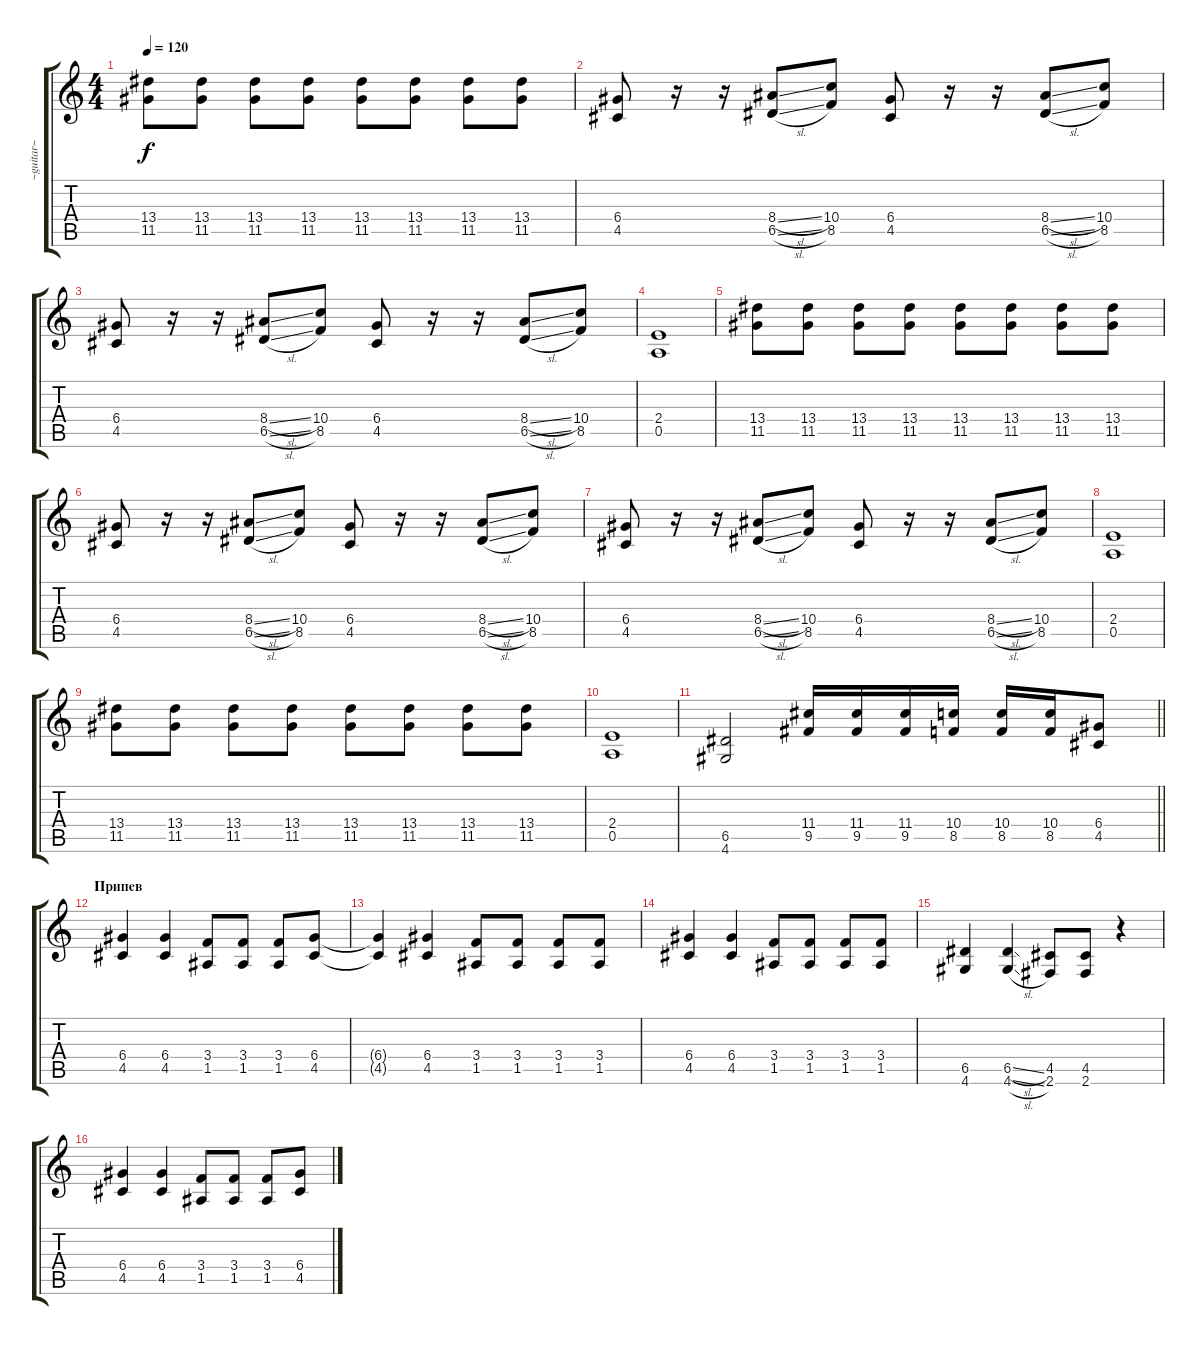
\track ("~guitar~" "~guitar~") {instrument overdrivenguitar}
\staff {score tabs}
\tuning (E4 B3 G3 D3 A2 E2) {hide}
\ts (4 4)
\tempo 120
\clef g2
\ks c
(13.4 11.5).8{dy f} (13.4 11.5).8 (13.4 11.5).8 (13.4 11.5).8 (13.4 11.5).8 (13.4 11.5).8 (13.4 11.5).8 (13.4 11.5).8 |
(6.4 4.5).8 r.16 r.16 (8.4{sl} 6.5{sl}).8 (10.4 8.5).8 (6.4 4.5).8 r.16 r.16 (8.4{sl} 6.5{sl}).8 (10.4 8.5).8 |
(6.4 4.5).8 r.16 r.16 (8.4{sl} 6.5{sl}).8 (10.4 8.5).8 (6.4 4.5).8 r.16 r.16 (8.4{sl} 6.5{sl}).8 (10.4 8.5).8 |
(2.4 0.5).1 |
(13.4 11.5).8 (13.4 11.5).8 (13.4 11.5).8 (13.4 11.5).8 (13.4 11.5).8 (13.4 11.5).8 (13.4 11.5).8 (13.4 11.5).8 |
(6.4 4.5).8 r.16 r.16 (8.4{sl} 6.5{sl}).8 (10.4 8.5).8 (6.4 4.5).8 r.16 r.16 (8.4{sl} 6.5{sl}).8 (10.4 8.5).8 |
(6.4 4.5).8 r.16 r.16 (8.4{sl} 6.5{sl}).8 (10.4 8.5).8 (6.4 4.5).8 r.16 r.16 (8.4{sl} 6.5{sl}).8 (10.4 8.5).8 |
(2.4 0.5).1 |
(13.4 11.5).8 (13.4 11.5).8 (13.4 11.5).8 (13.4 11.5).8 (13.4 11.5).8 (13.4 11.5).8 (13.4 11.5).8 (13.4 11.5).8 |
(2.4 0.5).1 |
\barLineRight lightlight
(6.5 4.6).2 (11.4 9.5).16 (11.4 9.5).16 (11.4 9.5).16 (10.4 8.5).16 (10.4 8.5).16 (10.4 8.5).16 (6.4 4.5).8 |
\section ("" "Припев")
(6.4 4.5).4 (6.4 4.5).4 (3.4 1.5).8 (3.4 1.5).8 (3.4 1.5).8 (6.4 4.5).8 |
(6.4{t} 4.5{t}).4 (6.4 4.5).4 (3.4 1.5).8 (3.4 1.5).8 (3.4 1.5).8 (3.4 1.5).8 |
(6.4 4.5).4 (6.4 4.5).4 (3.4 1.5).8 (3.4 1.5).8 (3.4 1.5).8 (3.4 1.5).8 |
(6.5 4.6).4 (6.5{sl} 4.6{sl}).4 (4.5 2.6).8 (4.5 2.6).8 r.4 |
(6.4 4.5).4 (6.4 4.5).4 (3.4 1.5).8 (3.4 1.5).8 (3.4 1.5).8 (6.4 4.5).8
